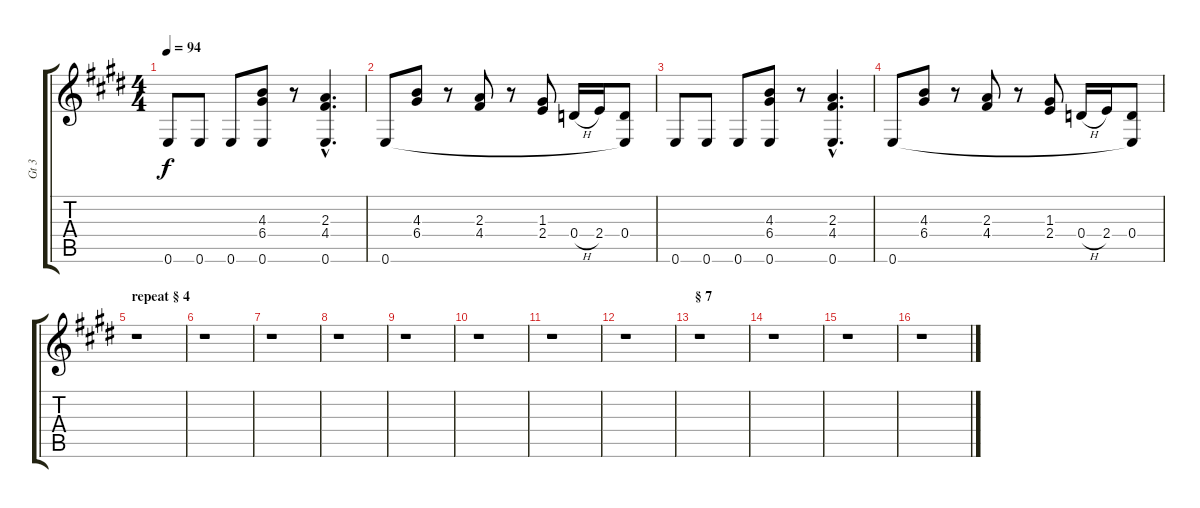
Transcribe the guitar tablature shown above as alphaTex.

\track ("Gt 3" "Gt 3") {instrument acousticguitarsteel}
\staff {score tabs}
\tuning (E4 B3 G3 D3 A2 E2) {hide}
\ts (4 4)
\tempo 94
\clef g2
\ks e
0.6.8{dy f} 0.6.8 0.6.8 (4.3 6.4 0.6).8 r.8 (2.3{hac} 4.4{hac} 0.6{hac}).4{d} |
0.6.8 (4.3 6.4).8 r.8 (2.3 4.4).8 r.8 (1.3 2.4).8 0.4{h}.16 2.4.16 (0.4 0.6{t}).8 |
0.6.8 0.6.8 0.6.8 (4.3 6.4 0.6).8 r.8 (2.3{hac} 4.4{hac} 0.6{hac}).4{d} |
0.6.8 (4.3 6.4).8 r.8 (2.3 4.4).8 r.8 (1.3 2.4).8 0.4{h}.16 2.4.16 (0.4 0.6{t}).8 |
\section ("" "repeat § 4")
r.1 |
r.1 |
r.1 |
r.1 |
r.1 |
r.1 |
r.1 |
r.1 |
\section ("" "§ 7")
r.1 |
r.1 |
r.1 |
r.1
